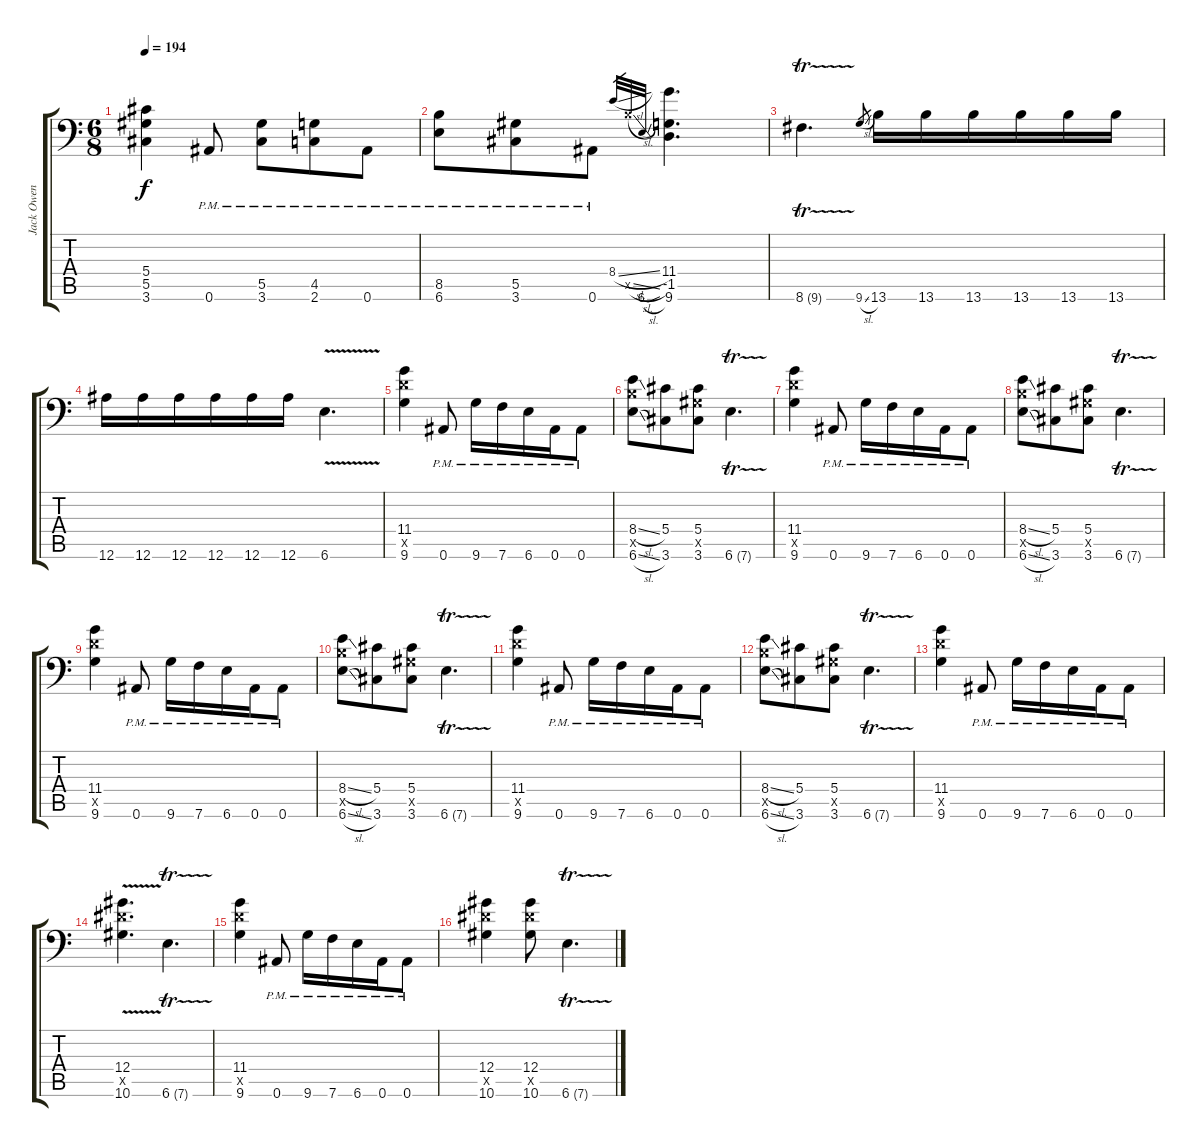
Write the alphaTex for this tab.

\track ("Jack Owen" "Jack Owen") {instrument distortionguitar}
\staff {score tabs}
\tuning (Bb3 F3 Db3 Ab2 Eb2 Bb1) {hide}
\ts (6 8)
\tempo 194
\clef f4
\ks c
(5.4 5.5 3.6).4{dy f} 0.6{pm}.8 (5.5{pm} 3.6{pm}).8 (4.5{pm} 2.6{pm}).8 0.6{pm}.8 |
(8.5{pm} 6.6{pm}).8 (5.5{pm} 3.6{pm}).8 0.6{pm}.8 8.4{sl}.32{gr} 8.5{sl x}.32{gr} 6.6{sl}.32{gr} (11.4 -1.5 9.6).4{d} |
8.6{tr (9 16)}.4{d} 9.6{sl}.8{gr} 13.6.16 13.6.16 13.6.16 13.6.16 13.6.16 13.6.16 |
12.6.16 12.6.16 12.6.16 12.6.16 12.6.16 12.6.16 6.6{v}.4{d} |
(11.4 11.5{x} 9.6).4 0.6{pm}.8 9.6{pm}.16 7.6{pm}.16 6.6{pm}.16 0.6{pm}.16 0.6{pm}.8 |
(8.4{sl} 8.5{x} 6.6{sl}).8 (5.4 3.6).8 (5.4 5.5{x} 3.6).8 6.6{tr (7 16)}.4{d} |
(11.4 11.5{x} 9.6).4 0.6{pm}.8 9.6{pm}.16 7.6{pm}.16 6.6{pm}.16 0.6{pm}.16 0.6{pm}.8 |
(8.4{sl} 8.5{x} 6.6{sl}).8 (5.4 3.6).8 (5.4 5.5{x} 3.6).8 6.6{tr (7 16)}.4{d} |
(11.4 11.5{x} 9.6).4 0.6{pm}.8 9.6{pm}.16 7.6{pm}.16 6.6{pm}.16 0.6{pm}.16 0.6{pm}.8 |
(8.4{sl} 8.5{x} 6.6{sl}).8 (5.4 3.6).8 (5.4 5.5{x} 3.6).8 6.6{tr (7 16)}.4{d} |
(11.4 11.5{x} 9.6).4 0.6{pm}.8 9.6{pm}.16 7.6{pm}.16 6.6{pm}.16 0.6{pm}.16 0.6{pm}.8 |
(8.4{sl} 8.5{x} 6.6{sl}).8 (5.4 3.6).8 (5.4 5.5{x} 3.6).8 6.6{tr (7 16)}.4{d} |
(11.4 11.5{x} 9.6).4 0.6{pm}.8 9.6{pm}.16 7.6{pm}.16 6.6{pm}.16 0.6{pm}.16 0.6{pm}.8 |
(12.4{v} 12.5{x} 10.6{v}).4{d} 6.6{tr (7 16)}.4{d} |
(11.4 11.5{x} 9.6).4 0.6{pm}.8 9.6{pm}.16 7.6{pm}.16 6.6{pm}.16 0.6{pm}.16 0.6{pm}.8 |
(12.4 12.5{x} 10.6).4 (12.4 12.5{x} 10.6).8 6.6{tr (7 16)}.4{d}
